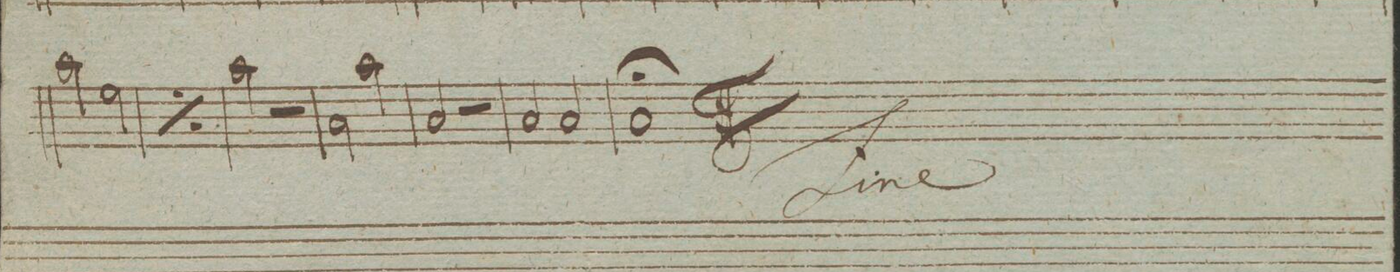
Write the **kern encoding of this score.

**kern	**dynam
*I"Violoncello.	*
*clefF4	*
*k[]	*
*met(c|)	*
*M2/2	*
2c\	.
2G\	.
=89	=89
*rep	*
2c\	.
2G\	.
*Xrep	*
=90	=90
2c\	.
2r	.
=91	=91
2C\	.
2c\	.
=92	=92
2C/	.
2r	.
=93	=93
2C/	.
2C/	.
=94	=94
1C/;	.
==	==
*-	*-
